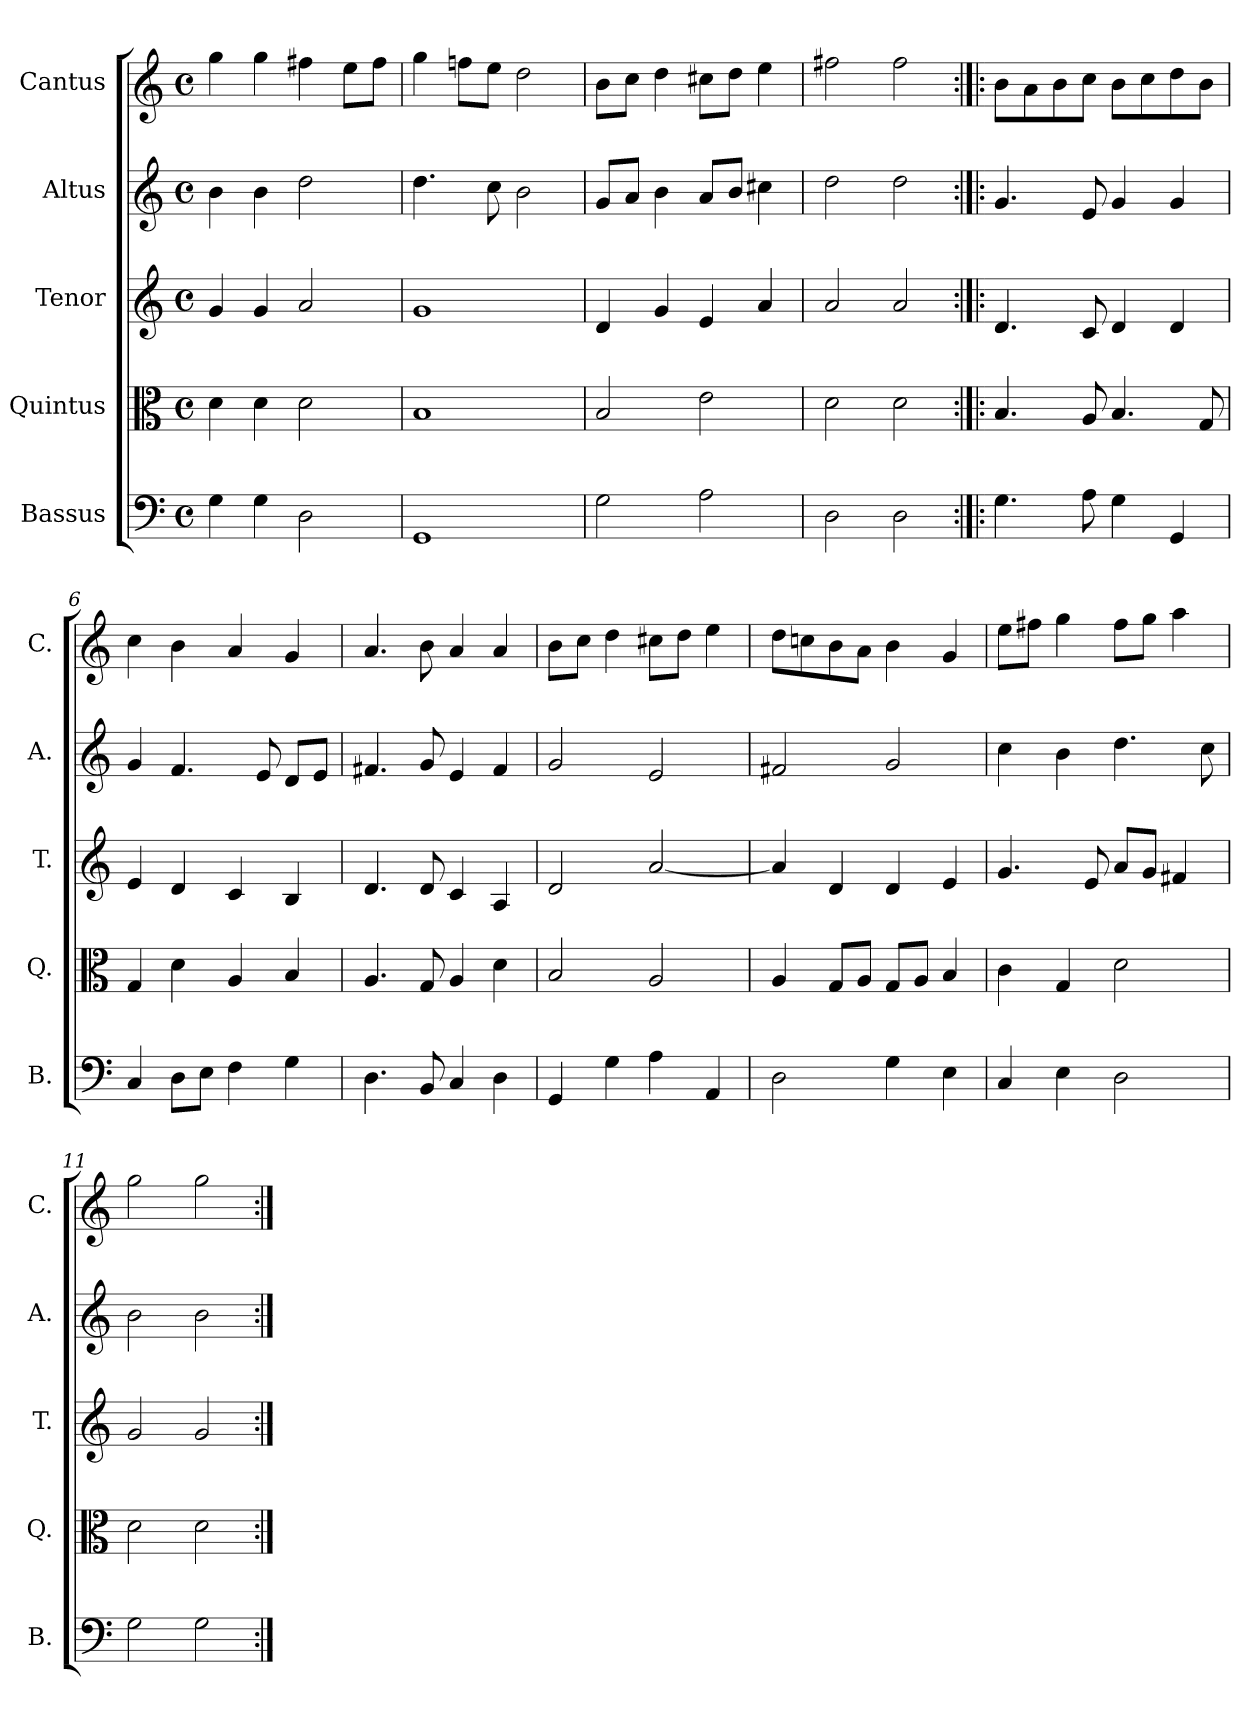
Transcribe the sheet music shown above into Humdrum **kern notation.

**kern	**kern	**kern	**kern	**kern
*part5	*part4	*part3	*part2	*part1
*staff5	*staff4	*staff3	*staff2	*staff1
*I"Bassus	*I"Quintus	*I"Tenor	*I"Altus	*I"Cantus
*I'B.	*I'Q.	*I'T.	*I'A.	*I'C.
*clefF4	*clefC3	*clefG2	*clefG2	*clefG2
*k[]	*k[]	*k[]	*k[]	*k[]
*C:	*C:	*C:	*C:	*C:
*M4/4	*M4/4	*M4/4	*M4/4	*M4/4
*met(c)	*met(c)	*met(c)	*met(c)	*met(c)
=1	=1	=1	=1	=1
4G\	4d\	4g/	4b\	4gg\
4G\	4d\	4g/	4b\	4gg\
2D\	2d\	2a/	2dd\	4ff#X\
.	.	.	.	8ee\L
.	.	.	.	8ff#\J
=2	=2	=2	=2	=2
1GG/	1B/	1g/	4.dd\	4gg\
.	.	.	.	8ffn\L
.	.	.	8cc\	8ee\J
.	.	.	2b\	2dd\
=3	=3	=3	=3	=3
2G\	2B/	4d/	8g/L	8b\L
.	.	.	8a/J	8cc\J
.	.	4g/	4b\	4dd\
2A\	2e\	4e/	8a/L	8cc#X\L
.	.	.	8b/J	8dd\J
.	.	4a/	4cc#X\	4ee\
=4	=4	=4	=4	=4
2D\	2d\	2a/	2dd\	2ff#X\
2D\	2d\	2a/	2dd\	2ff#\
=5:|!|:	=5:|!|:	=5:|!|:	=5:|!|:	=5:|!|:
4.G\	4.B/	4.d/	4.g/	8b\L
.	.	.	.	8a\
.	.	.	.	8b\
8A\	8A/	8c/	8e/	8cc\J
4G\	4.B/	4d/	4g/	8b\L
.	.	.	.	8cc\
4GG/	.	4d/	4g/	8dd\
.	8G/	.	.	8b\J
!!LO:LB:g=z
=6	=6	=6	=6	=6
4C/	4G/	4e/	4g/	4cc\
8D\L	4d\	4d/	4.f/	4b\
8E\J	.	.	.	.
4F\	4A/	4c/	.	4a/
.	.	.	8e/	.
4G\	4B/	4B/	8d/L	4g/
.	.	.	8e/J	.
=7	=7	=7	=7	=7
4.D\	4.A/	4.d/	4.f#X/	4.a/
8BB/	8G/	8d/	8g/	8b\
4C/	4A/	4c/	4e/	4a/
4D\	4d\	4A/	4f#/	4a/
=8	=8	=8	=8	=8
4GG/	2B/	2d/	2g/	8b\L
.	.	.	.	8cc\J
4G\	.	.	.	4dd\
4A\	2A/	[2a/	2e/	8cc#X\L
.	.	.	.	8dd\J
4AA/	.	.	.	4ee\
=9	=9	=9	=9	=9
2D\	4A/	4a/]	2f#X/	8dd\L
.	.	.	.	8ccn\
.	8G/L	4d/	.	8b\
.	8A/J	.	.	8a\J
4G\	8G/L	4d/	2g/	4b\
.	8A/J	.	.	.
4E\	4B/	4e/	.	4g/
=10	=10	=10	=10	=10
4C/	4c\	4.g/	4cc\	8ee\L
.	.	.	.	8ff#X\J
4E\	4G/	.	4b\	4gg\
.	.	8e/	.	.
2D\	2d\	8a/L	4.dd\	8ff#\L
.	.	8g/J	.	8gg\J
.	.	4f#X/	.	4aa\
.	.	.	8cc\	.
=11	=11	=11	=11	=11
2G\	2d\	2g/	2b\	2gg\
2G\	2d\	2g/	2b\	2gg\
=:|!	=:|!	=:|!	=:|!	=:|!
*-	*-	*-	*-	*-
